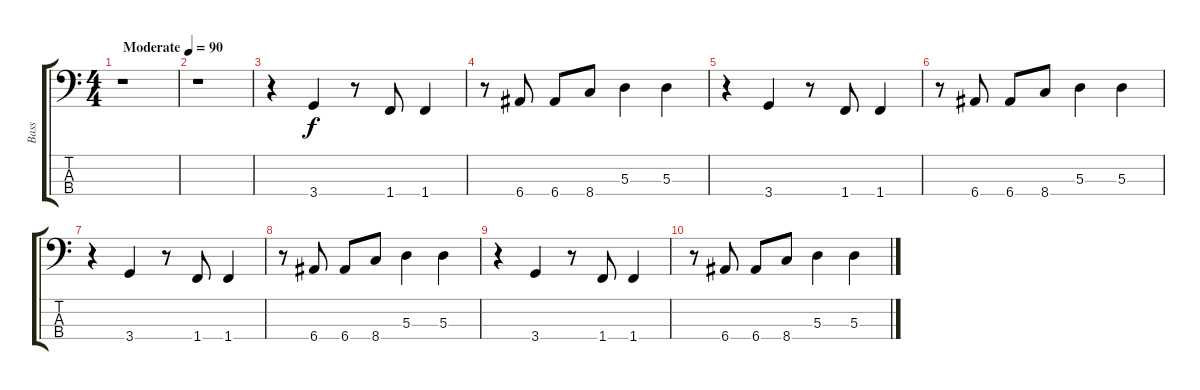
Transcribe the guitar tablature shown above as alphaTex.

\track ("Bass" "Bass") {instrument electricbassfinger}
\staff {score tabs}
\tuning (G2 D2 A1 E1) {hide}
\ts (4 4)
\tempo (90 "Moderate")
\clef f4
\ks c
r.1{dy f instrument electricbassfinger} |
r.1 |
r.4 3.4.4 r.8 1.4.8 1.4.4 |
r.8 6.4.8 6.4.8 8.4.8 5.3.4 5.3.4 |
r.4 3.4.4 r.8 1.4.8 1.4.4 |
r.8 6.4.8 6.4.8 8.4.8 5.3.4 5.3.4 |
r.4 3.4.4 r.8 1.4.8 1.4.4 |
r.8 6.4.8 6.4.8 8.4.8 5.3.4 5.3.4 |
r.4 3.4.4 r.8 1.4.8 1.4.4 |
r.8 6.4.8 6.4.8 8.4.8 5.3.4 5.3.4
